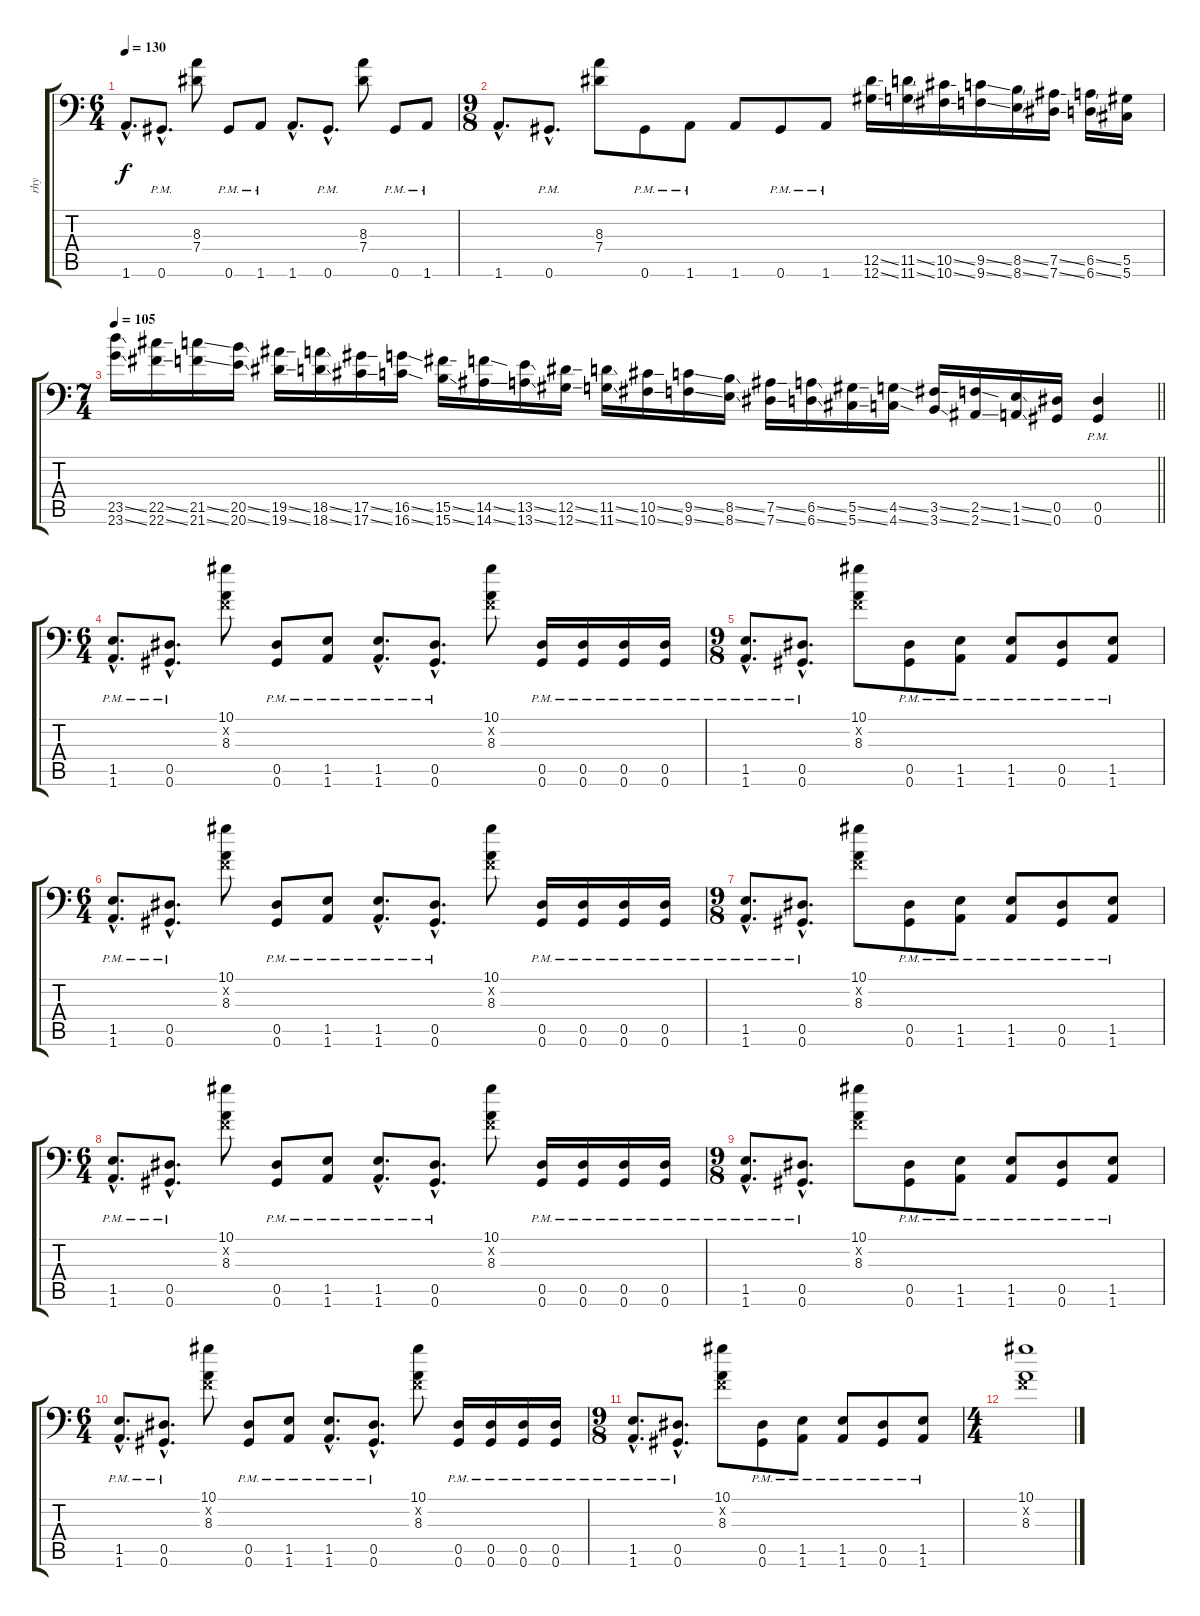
\track ("rhy" "rhy") {instrument distortionguitar}
\staff {score tabs}
\tuning (Bb3 F3 Db3 Ab2 Eb2 Ab1) {hide}
\ts (6 4)
\tempo 130
\clef f4
\ks c
1.6{hac}.8{d dy f} 0.6{hac pm}.8{d} (8.3 7.4).8 0.6{pm}.8 1.6{pm}.8 1.6{hac}.8{d} 0.6{hac pm}.8{d} (8.3 7.4).8 0.6{pm}.8 1.6{pm}.8 |
\ts (9 8)
1.6{hac}.8{d} 0.6{hac pm}.8{d} (8.3 7.4).8 0.6{pm}.8 1.6{pm}.8 1.6.8 0.6{pm}.8 1.6{pm}.8 (12.5{ss} 12.6{ss}).16{instrument guitarfretnoise} (11.5{ss} 11.6{ss}).16 (10.5{ss} 10.6{ss}).16 (9.5{ss} 9.6{ss}).16 (8.5{ss} 8.6{ss}).16 (7.5{ss} 7.6{ss}).16 (6.5{ss} 6.6{ss}).16 (5.5 5.6).16 |
\ts (7 4)
\tempo 105
\barLineRight lightlight
(23.5{ss} 23.6{ss}).16{instrument guitarfretnoise} (22.5{ss} 22.6{ss}).16 (21.5{ss} 21.6{ss}).16 (20.5{ss} 20.6{ss}).16 (19.5{ss} 19.6{ss}).16 (18.5{ss} 18.6{ss}).16 (17.5{ss} 17.6{ss}).16 (16.5{ss} 16.6{ss}).16 (15.5{ss} 15.6{ss}).16 (14.5{ss} 14.6{ss}).16 (13.5{ss} 13.6{ss}).16 (12.5{ss} 12.6{ss}).16 (11.5{ss} 11.6{ss}).16 (10.5{ss} 10.6{ss}).16 (9.5{ss} 9.6{ss}).16 (8.5{ss} 8.6{ss}).16 (7.5{ss} 7.6{ss}).16 (6.5{ss} 6.6{ss}).16 (5.5{ss} 5.6{ss}).16 (4.5{ss} 4.6{ss}).16 (3.5{ss} 3.6{ss}).16 (2.5{ss} 2.6{ss}).16 (1.5{ss} 1.6{ss}).16 (0.5 0.6).16 (0.5{pm} 0.6{pm}).4{instrument distortionguitar} |
\ts (6 4)
\section ("" "")
(1.5{hac pm} 1.6{hac pm}).8{d instrument distortionguitar} (0.5{hac pm} 0.6{hac pm}).8{d} (10.1 0.2{x} 8.3).8 (0.5{pm} 0.6{pm}).8 (1.5{pm} 1.6{pm}).8 (1.5{hac pm} 1.6{hac pm}).8{d} (0.5{hac pm} 0.6{hac pm}).8{d} (10.1 0.2{x} 8.3).8 (0.5{pm} 0.6{pm}).16 (0.5{pm} 0.6{pm}).16 (0.5{pm} 0.6{pm}).16 (0.5{pm} 0.6{pm}).16 |
\ts (9 8)
(1.5{hac pm} 1.6{hac pm}).8{d} (0.5{hac pm} 0.6{hac pm}).8{d} (10.1 0.2{x} 8.3).8 (0.5{pm} 0.6{pm}).8 (1.5{pm} 1.6{pm}).8 (1.5{pm} 1.6{pm}).8 (0.5{pm} 0.6{pm}).8 (1.5{pm} 1.6{pm}).8 |
\ts (6 4)
(1.5{hac pm} 1.6{hac pm}).8{d} (0.5{hac pm} 0.6{hac pm}).8{d} (10.1 0.2{x} 8.3).8 (0.5{pm} 0.6{pm}).8 (1.5{pm} 1.6{pm}).8 (1.5{hac pm} 1.6{hac pm}).8{d} (0.5{hac pm} 0.6{hac pm}).8{d} (10.1 0.2{x} 8.3).8 (0.5{pm} 0.6{pm}).16 (0.5{pm} 0.6{pm}).16 (0.5{pm} 0.6{pm}).16 (0.5{pm} 0.6{pm}).16 |
\ts (9 8)
(1.5{hac pm} 1.6{hac pm}).8{d} (0.5{hac pm} 0.6{hac pm}).8{d} (10.1 0.2{x} 8.3).8 (0.5{pm} 0.6{pm}).8 (1.5{pm} 1.6{pm}).8 (1.5{pm} 1.6{pm}).8 (0.5{pm} 0.6{pm}).8 (1.5{pm} 1.6{pm}).8 |
\ts (6 4)
(1.5{hac pm} 1.6{hac pm}).8{d} (0.5{hac pm} 0.6{hac pm}).8{d} (10.1 0.2{x} 8.3).8 (0.5{pm} 0.6{pm}).8 (1.5{pm} 1.6{pm}).8 (1.5{hac pm} 1.6{hac pm}).8{d} (0.5{hac pm} 0.6{hac pm}).8{d} (10.1 0.2{x} 8.3).8 (0.5{pm} 0.6{pm}).16 (0.5{pm} 0.6{pm}).16 (0.5{pm} 0.6{pm}).16 (0.5{pm} 0.6{pm}).16 |
\ts (9 8)
(1.5{hac pm} 1.6{hac pm}).8{d} (0.5{hac pm} 0.6{hac pm}).8{d} (10.1 0.2{x} 8.3).8 (0.5{pm} 0.6{pm}).8 (1.5{pm} 1.6{pm}).8 (1.5{pm} 1.6{pm}).8 (0.5{pm} 0.6{pm}).8 (1.5{pm} 1.6{pm}).8 |
\ts (6 4)
(1.5{hac pm} 1.6{hac pm}).8{d} (0.5{hac pm} 0.6{hac pm}).8{d} (10.1 0.2{x} 8.3).8 (0.5{pm} 0.6{pm}).8 (1.5{pm} 1.6{pm}).8 (1.5{hac pm} 1.6{hac pm}).8{d} (0.5{hac pm} 0.6{hac pm}).8{d} (10.1 0.2{x} 8.3).8 (0.5{pm} 0.6{pm}).16 (0.5{pm} 0.6{pm}).16 (0.5{pm} 0.6{pm}).16 (0.5{pm} 0.6{pm}).16 |
\ts (9 8)
(1.5{hac pm} 1.6{hac pm}).8{d} (0.5{hac pm} 0.6{hac pm}).8{d} (10.1 0.2{x} 8.3).8 (0.5{pm} 0.6{pm}).8 (1.5{pm} 1.6{pm}).8 (1.5{pm} 1.6{pm}).8 (0.5{pm} 0.6{pm}).8 (1.5{pm} 1.6{pm}).8 |
\ts (4 4)
(10.1 0.2{x} 8.3).1
